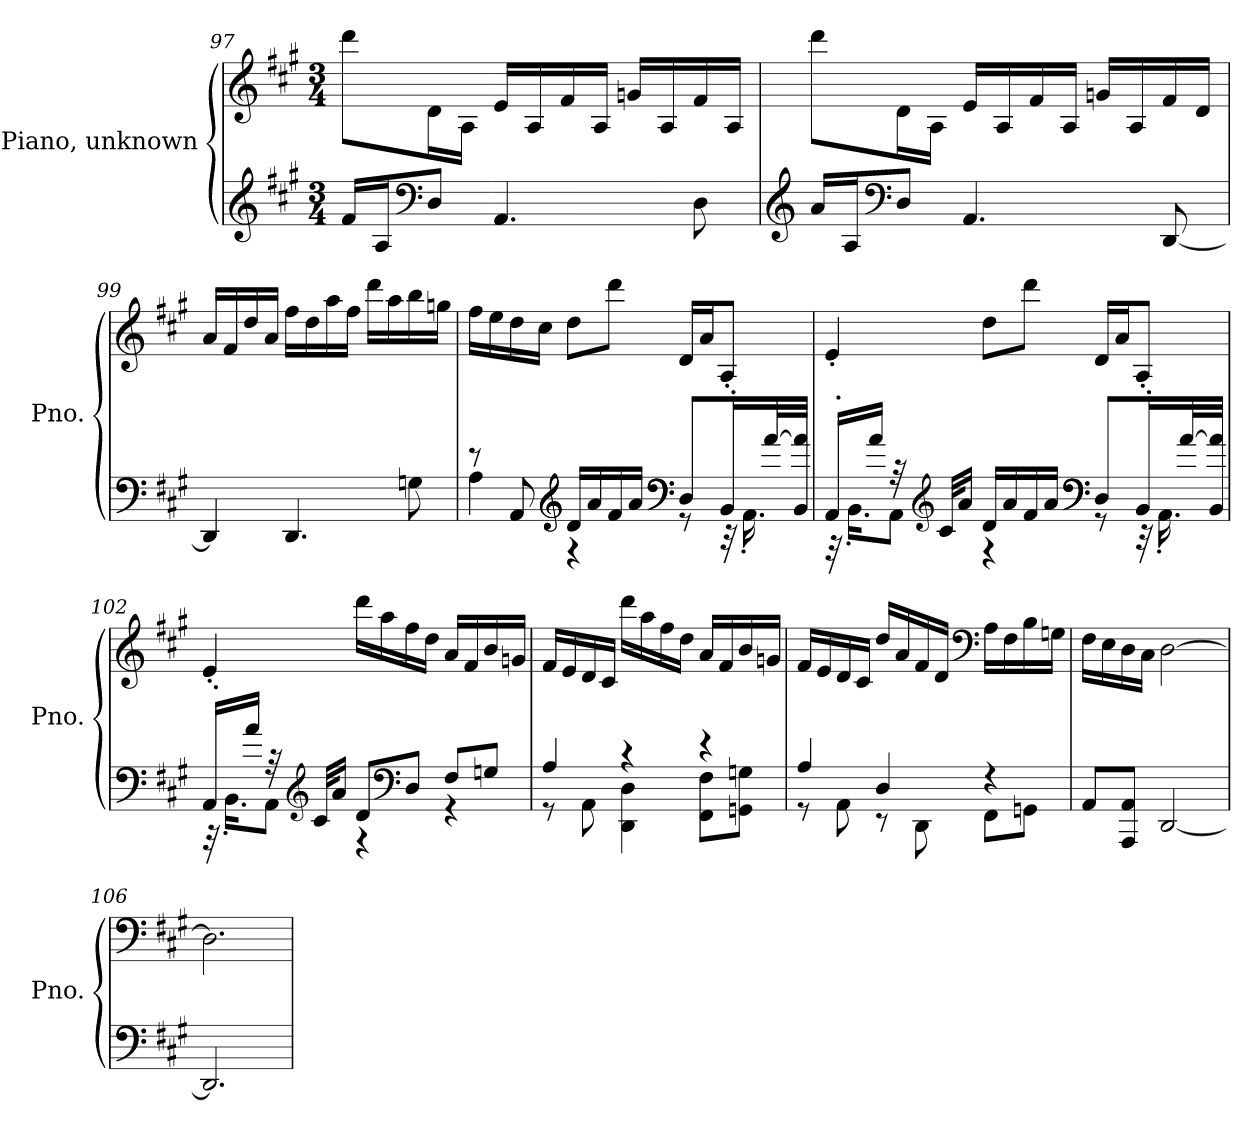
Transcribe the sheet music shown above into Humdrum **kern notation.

**kern	**kern
*part1	*part1
*staff2	*staff1
*I"Piano, unknown	*
*I'Pno.	*
*clefG2	*clefG2
*k[f#c#g#]	*k[f#c#g#]
*M3/4	*M3/4
=97	=97
16f#/LL	8ddd\L
16A/J	.
*clefF4	*
8D/J	16d\L
.	16A\JJ
4.AA/	16e/LL
.	16A/
.	16f#/
.	16A/JJ
.	16gn/LL
.	16A/
8D\	16f#/
.	16A/JJ
!!LO:PB:g=z
=98	=98
*clefG2	*
16a/LL	8ddd\L
16A/J	.
*clefF4	*
8D/J	16d\L
.	16A\JJ
4.AA/	16e/LL
.	16A/
.	16f#/
.	16A/JJ
.	16gn/LL
.	16A/
[8DD/	16f#/
.	16d/JJ
=99	=99
4DD/]	16a/LL
.	16f#/
.	16dd/
.	16a/JJ
4.DD/	16ff#\LL
.	16dd\
.	16aa\
.	16ff#\JJ
.	16ddd\LL
.	16aa\
8Gn\	16bb\
.	16ggn\JJ
!!LO:LB:g=z
=100	=100
*^	*
8r	4A\	16ff#\LL
.	.	16ee\
8AA/	.	16dd\
.	.	16cc#\JJ
*clefG2	*	*
16d/LL	4r	8dd\L
16a/	.	.
16f#/	.	8ddd\J
16a/JJ	.	.
*clefF4	*	*
8D/L	8r	16d/LL
.	.	16a/J
16BB'/L	32r	8A'/J
.	16.AA'\	.
[32a/L	.	.
32BB/ 32a/]JJJ	.	.
=101	=101	=101
16AA'/LL	32r	4e'/
.	16.BB'\KL	.
16a/JJ	.	.
32r	8AA\J	.
*clefG2	*	*
32c#/KLL	.	.
16a/JJ	.	.
16d/LL	4r	8dd\L
16a/	.	.
16f#/	.	8ddd\J
16a/JJ	.	.
*clefF4	*	*
8D/L	8r	16d/LL
.	.	16a/J
16BB'/L	32r	8A'/J
.	16.AA'\	.
[32a/L	.	.
32BB/ 32a/]JJJ	.	.
!!LO:LB:g=z
=102	=102	=102
16AA'/LL	32r	4e'/
.	16.BB'\KL	.
16a/JJ	.	.
32r	8AA\J	.
*clefG2	*	*
32c#/KLL	.	.
16a/JJ	.	.
8d/L	4r	16ddd\LL
.	.	16aa\
*clefF4	*	*
8D/J	.	16ff#\
.	.	16dd\JJ
8F#/L	4r	16a/LL
.	.	16f#/
8Gn/J	.	16b/
.	.	16gn/JJ
=103	=103	=103
4A/	8r	16f#/LL
.	.	16e/
.	8AA\	16d/
.	.	16c#/JJ
4r	4DD\ 4D\	16ddd\LL
.	.	16aa\
.	.	16ff#\
.	.	16dd\JJ
4r	8FF#\ 8F#\L	16a/LL
.	.	16f#/
.	8GGn\ 8Gn\J	16b/
.	.	16gn/JJ
!!LO:LB:g=z
=104	=104	=104
4A/	8r	16f#/LL
.	.	16e/
.	8AA\	16d/
.	.	16c#/JJ
4D/	8r	16dd/LL
.	.	16a/
.	8DD\	16f#/
.	.	16d/JJ
*	*	*clefF4
4r	8FF#\L	16A\LL
.	.	16F#\
.	8GGn\J	16B\
.	.	16Gn\JJ
*v	*v	*
=105	=105
8AA/L	16F#\LL
.	16E\
8AAA/ 8AA/J	16D\
.	16C#\JJ
[2DD/	[2D\
=106	=106
2.DD/]	2.D\]
=	=
*-	*-
